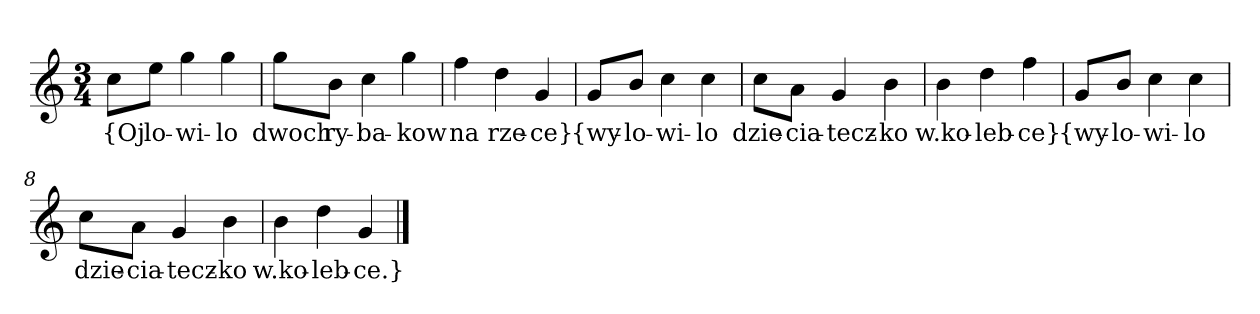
**kern	**text
*part1	*part1
*staff1	*staff1
*clefG2	*
*k[]	*
*C:	*
*M3/4	*
=	=
8cc\L	{Oj
8ee\J	lo-
4gg	-wi-
4gg	-lo
=2	=2
8gg\L	dwoch
8b\J	ry-
4cc	-ba-
4gg	-kow
=3	=3
4ff	na
4dd	rze-
4g	-ce}
=4y	=4y
8g/L	{wy-
8b/J	-lo-
4cc	-wi-
4cc	-lo
=5	=5
8cc\L	dzie-
8a\J	-cia-
4g	-tecz-
4b	-ko
=6	=6
4b	w.ko-
4dd	-leb-
4ff	-ce}
=7y	=7y
8g/L	{wy-
8b/J	-lo-
4cc	-wi-
4cc	-lo
=8	=8
8cc\L	dzie-
8a\J	-cia-
4g	-tecz-
4b	-ko
=9	=9
4b	w.ko-
4dd	-leb-
4g	-ce.}
==	==
*-	*-
